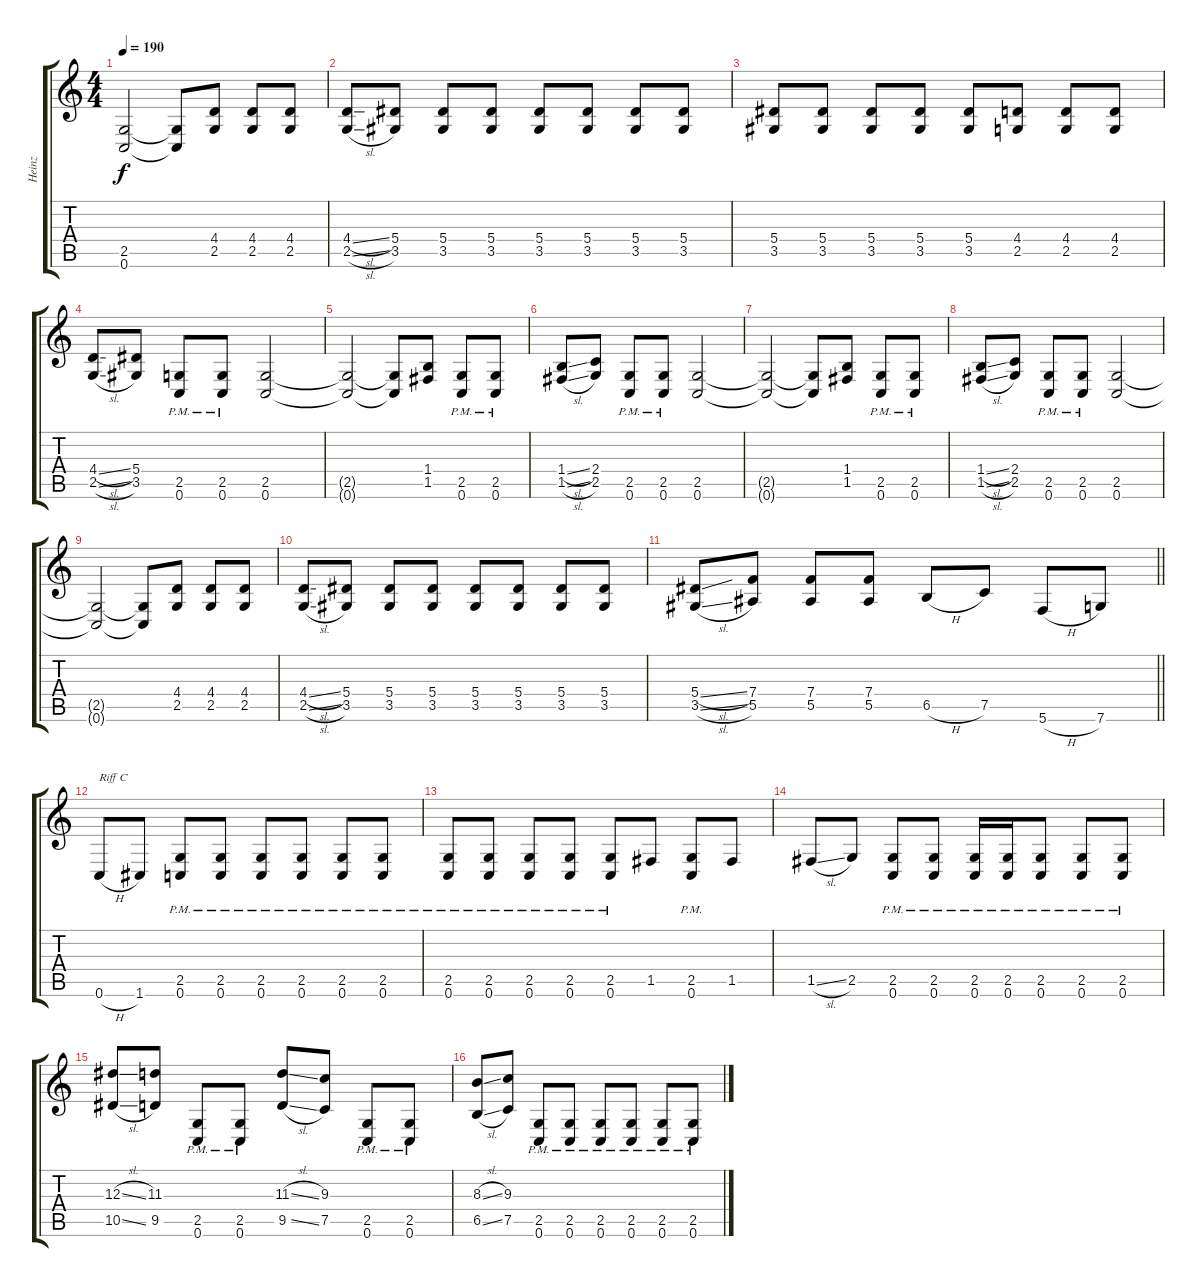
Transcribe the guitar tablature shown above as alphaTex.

\track ("Heinz" "Heinz") {instrument distortionguitar}
\staff {score tabs}
\tuning (C4 G3 Eb3 Bb2 F2 C2) {hide}
\ts (4 4)
\tempo 190
\clef g2
\ks c
(2.5{t} 0.6{t}).2{dy f} (2.5{t} 0.6{t}).8 (4.4 2.5).8 (4.4 2.5).8 (4.4 2.5).8 |
(4.4{sl} 2.5{sl}).8 (5.4 3.5).8 (5.4 3.5).8 (5.4 3.5).8 (5.4 3.5).8 (5.4 3.5).8 (5.4 3.5).8 (5.4 3.5).8 |
(5.4 3.5).8 (5.4 3.5).8 (5.4 3.5).8 (5.4 3.5).8 (5.4 3.5).8 (4.4 2.5).8 (4.4 2.5).8 (4.4 2.5).8 |
(4.4{sl} 2.5{sl}).8 (5.4 3.5).8 (2.5{pm} 0.6{pm}).8 (2.5{pm} 0.6{pm}).8 (2.5 0.6).2 |
(2.5{t} 0.6{t}).2 (2.5{t} 0.6{t}).8 (1.4 1.5).8 (2.5{pm} 0.6{pm}).8 (2.5{pm} 0.6{pm}).8 |
(1.4{sl} 1.5{sl}).8 (2.4 2.5).8 (2.5{pm} 0.6{pm}).8 (2.5{pm} 0.6{pm}).8 (2.5 0.6).2 |
(2.5{t} 0.6{t}).2 (2.5{t} 0.6{t}).8 (1.4 1.5).8 (2.5{pm} 0.6{pm}).8 (2.5{pm} 0.6{pm}).8 |
(1.4{sl} 1.5{sl}).8 (2.4 2.5).8 (2.5{pm} 0.6{pm}).8 (2.5{pm} 0.6{pm}).8 (2.5 0.6).2 |
(2.5{t} 0.6{t}).2 (2.5{t} 0.6{t}).8 (4.4 2.5).8 (4.4 2.5).8 (4.4 2.5).8 |
(4.4{sl} 2.5{sl}).8 (5.4 3.5).8 (5.4 3.5).8 (5.4 3.5).8 (5.4 3.5).8 (5.4 3.5).8 (5.4 3.5).8 (5.4 3.5).8 |
\barLineRight lightlight
(5.4{sl} 3.5{sl}).8 (7.4 5.5).8 (7.4 5.5).8 (7.4 5.5).8 6.5{h}.8 7.5.8 5.6{h}.8 7.6.8 |
\section ("" "")
0.6{h}.8{txt "Riff C"} 1.6.8 (2.5{pm} 0.6{pm}).8 (2.5{pm} 0.6{pm}).8 (2.5{pm} 0.6{pm}).8 (2.5{pm} 0.6{pm}).8 (2.5{pm} 0.6{pm}).8 (2.5{pm} 0.6{pm}).8 |
(2.5{pm} 0.6{pm}).8 (2.5{pm} 0.6{pm}).8 (2.5{pm} 0.6{pm}).8 (2.5{pm} 0.6{pm}).8 (2.5{pm} 0.6{pm}).8 1.5.8 (2.5{pm} 0.6{pm}).8 1.5.8 |
1.5{sl}.8 2.5.8 (2.5{pm} 0.6{pm}).8 (2.5{pm} 0.6{pm}).8 (2.5{pm} 0.6{pm}).16 (2.5{pm} 0.6{pm}).16 (2.5{pm} 0.6{pm}).8 (2.5{pm} 0.6{pm}).8 (2.5{pm} 0.6{pm}).8 |
(12.3{sl} 10.5{sl}).8 (11.3 9.5).8 (2.5{pm} 0.6{pm}).8 (2.5{pm} 0.6{pm}).8 (11.3{sl} 9.5{sl}).8 (9.3 7.5).8 (2.5{pm} 0.6{pm}).8 (2.5{pm} 0.6{pm}).8 |
(8.3{sl} 6.5{sl}).8 (9.3 7.5).8 (2.5{pm} 0.6{pm}).8 (2.5{pm} 0.6{pm}).8 (2.5{pm} 0.6{pm}).8 (2.5{pm} 0.6{pm}).8 (2.5{pm} 0.6{pm}).8 (2.5{pm} 0.6{pm}).8
